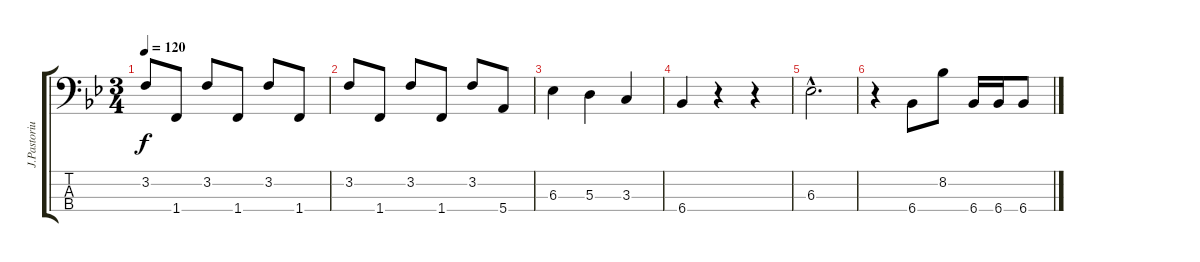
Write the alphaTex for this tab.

\track ("J.Pastorius" "J.Pastoriu") {instrument fretlessbass}
\staff {score tabs}
\tuning (G2 D2 A1 E1) {hide}
\ts (3 4)
\tempo 120
\clef f4
\ks bb
3.2.8{dy f} 1.4.8 3.2.8 1.4.8 3.2.8 1.4.8 |
3.2.8 1.4.8 3.2.8 1.4.8 3.2.8 5.4.8 |
6.3.4 5.3.4 3.3.4 |
6.4.4 r.4 r.4 |
6.3{hac}.2{d} |
r.4 6.4.8 8.2.8 6.4.16 6.4.16 6.4.8
